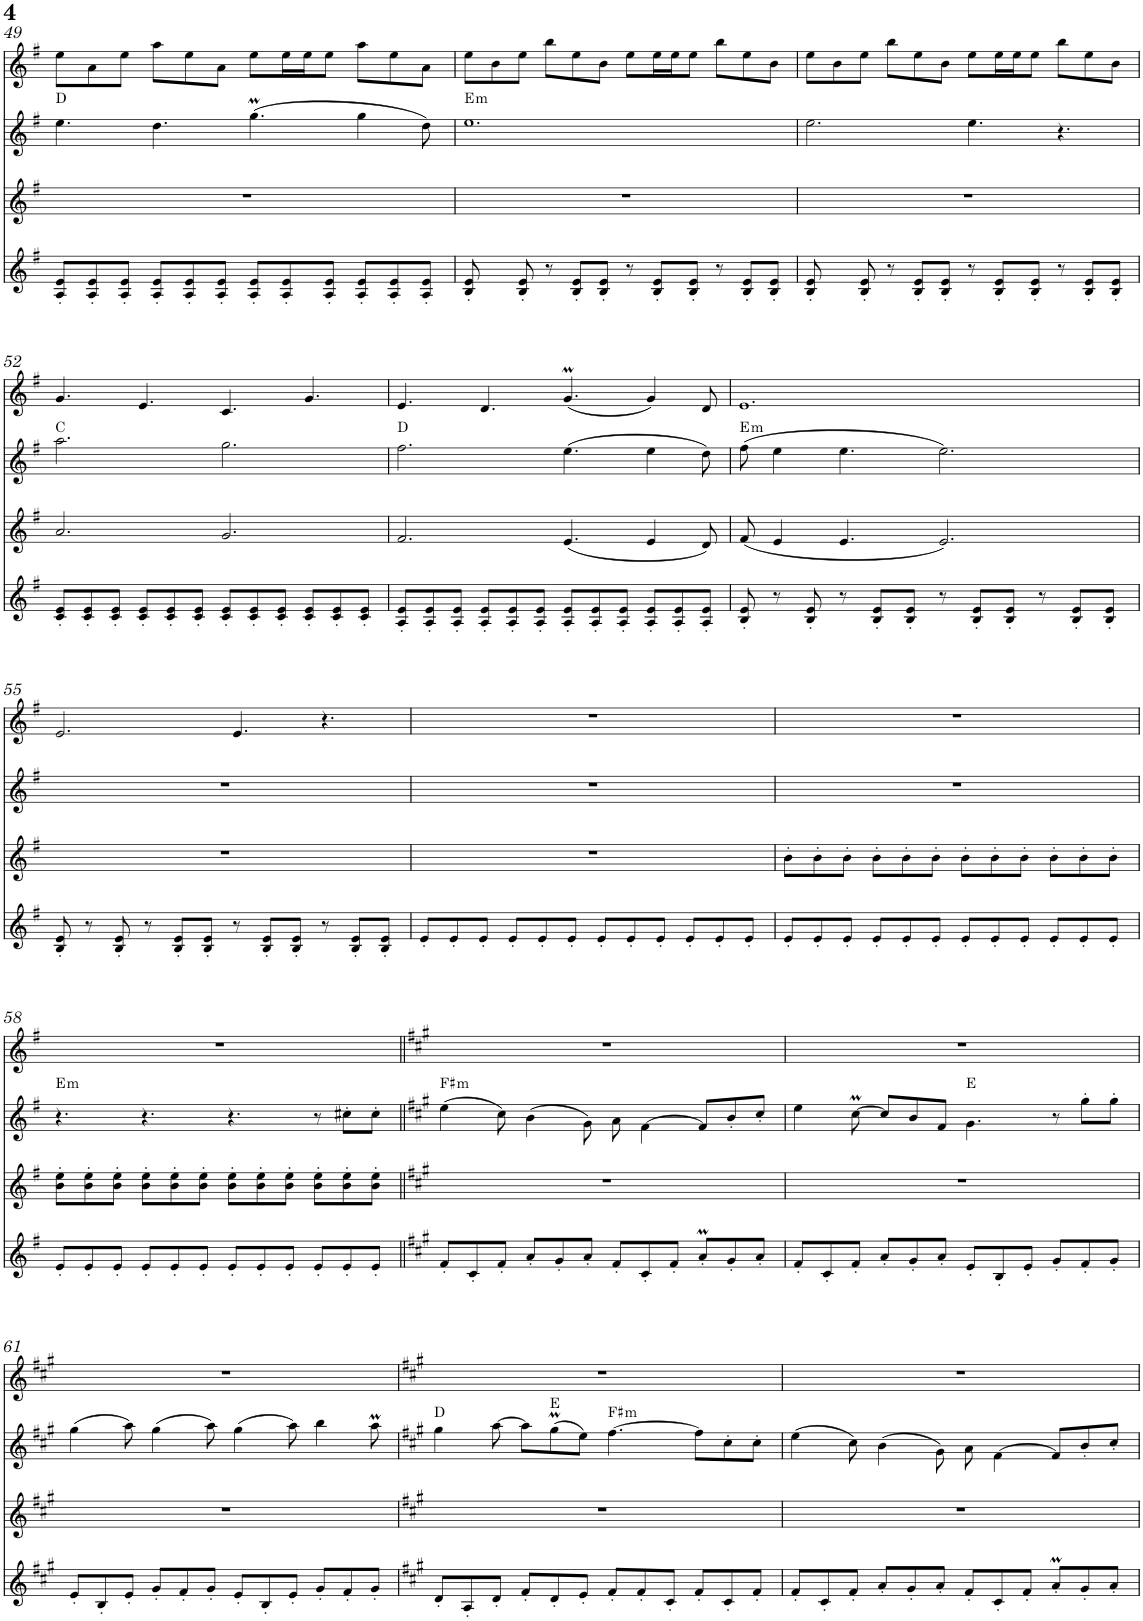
**kern	**kern	**kern	**harte	**kern
*part4	*part3	*part2	*part2	*part1
*staff4	*staff3	*staff2	*	*staff1
*I"Accompaniment 2	*I"Melody 2	*I"Melody 1	*	*I"Accompaniment 1
!!LO:PB:g=z
*clefG2	*clefG2	*clefG2	*	*clefG2
*k[f#]	*k[f#]	*k[f#]	*	*k[f#]
*M12/8	*M12/8	*M12/8	*	*M12/8
=49	=49	=49	=49	=49
8A/' 8e/'L	1.r	4.ee\	D:maj	8ee\L
8A/' 8e/'	.	.	.	8a\
8A/' 8e/'J	.	.	.	8ee\J
8A/' 8e/'L	.	4.dd\	.	8aa\L
8A/' 8e/'	.	.	.	8ee\
8A/' 8e/'J	.	.	.	8a\J
8A/' 8e/'L	.	(4.ggM\	.	8ee\L
8A/' 8e/'	.	.	.	16ee\L
.	.	.	.	16ee\J
8A/' 8e/'J	.	.	.	8ee\J
8A/' 8e/'L	.	4gg\	.	8aa\L
8A/' 8e/'	.	.	.	8ee\
8A/' 8e/'J	.	8dd\)	.	8a\J
=50	=50	=50	=50	=50
!	!	!	!LO:H:kt=m	!
8B/' 8e/'	1.r	1.ee	E:min	8ee\L
8ryy	.	.	.	8b\
8B/' 8e/'	.	.	.	8ee\J
8r	.	.	.	8bb\L
8B/' 8e/'L	.	.	.	8ee\
8B/' 8e/'J	.	.	.	8b\J
8r	.	.	.	8ee\L
8B/' 8e/'L	.	.	.	16ee\L
.	.	.	.	16ee\J
8B/' 8e/'J	.	.	.	8ee\J
8r	.	.	.	8bb\L
8B/' 8e/'L	.	.	.	8ee\
8B/' 8e/'J	.	.	.	8b\J
=51	=51	=51	=51	=51
8B/' 8e/'	1.r	2.ee\	.	8ee\L
8ryy	.	.	.	8b\
8B/' 8e/'	.	.	.	8ee\J
8r	.	.	.	8bb\L
8B/' 8e/'L	.	.	.	8ee\
8B/' 8e/'J	.	.	.	8b\J
8r	.	4.ee\	.	8ee\L
8B/' 8e/'L	.	.	.	16ee\L
.	.	.	.	16ee\J
8B/' 8e/'J	.	.	.	8ee\J
8r	.	4.r	.	8bb\L
8B/' 8e/'L	.	.	.	8ee\
8B/' 8e/'J	.	.	.	8b\J
!!LO:LB:g=z
=52	=52	=52	=52	=52
8c/' 8e/'L	2.a/	2.aa\	C:maj	4.g/
8c/' 8e/'	.	.	.	.
8c/' 8e/'J	.	.	.	.
8c/' 8e/'L	.	.	.	4.e/
8c/' 8e/'	.	.	.	.
8c/' 8e/'J	.	.	.	.
8c/' 8e/'L	2.g/	2.gg\	.	4.c/
8c/' 8e/'	.	.	.	.
8c/' 8e/'J	.	.	.	.
8c/' 8e/'L	.	.	.	4.g/
8c/' 8e/'	.	.	.	.
8c/' 8e/'J	.	.	.	.
=53	=53	=53	=53	=53
8A/' 8e/'L	2.f#/	2.ff#\	D:maj	4.e/
8A/' 8e/'	.	.	.	.
8A/' 8e/'J	.	.	.	.
8A/' 8e/'L	.	.	.	4.d/
8A/' 8e/'	.	.	.	.
8A/' 8e/'J	.	.	.	.
8A/' 8e/'L	(4.e/	(4.ee\	.	(4.gM/
8A/' 8e/'	.	.	.	.
8A/' 8e/'J	.	.	.	.
8A/' 8e/'L	4e/	4ee\	.	4g/)
8A/' 8e/'	.	.	.	.
8A/' 8e/'J	8d/)	8dd\)	.	8d/
=54	=54	=54	=54	=54
!	!	!	!LO:H:kt=m	!
8B/' 8e/'	(8f#/	(8ff#\	E:min	1.e
8r	4e/	4ee\	.	.
8B/' 8e/'	.	.	.	.
8r	4.e/	4.ee\	.	.
8B/' 8e/'L	.	.	.	.
8B/' 8e/'J	.	.	.	.
8r	2.e/)	2.ee\)	.	.
8B/' 8e/'L	.	.	.	.
8B/' 8e/'J	.	.	.	.
8r	.	.	.	.
8B/' 8e/'L	.	.	.	.
8B/' 8e/'J	.	.	.	.
!!LO:LB:g=z
=55	=55	=55	=55	=55
8B/' 8e/'	1.r	1.r	.	2.e/
8r	.	.	.	.
8B/' 8e/'	.	.	.	.
8r	.	.	.	.
8B/' 8e/'L	.	.	.	.
8B/' 8e/'J	.	.	.	.
8r	.	.	.	4.e/
8B/' 8e/'L	.	.	.	.
8B/' 8e/'J	.	.	.	.
8r	.	.	.	4.r
8B/' 8e/'L	.	.	.	.
8B/' 8e/'J	.	.	.	.
=56	=56	=56	=56	=56
8e'/L	1.r	1.r	.	1.r
8e'/	.	.	.	.
8e'/J	.	.	.	.
8e'/L	.	.	.	.
8e'/	.	.	.	.
8e'/J	.	.	.	.
8e'/L	.	.	.	.
8e'/	.	.	.	.
8e'/J	.	.	.	.
8e'/L	.	.	.	.
8e'/	.	.	.	.
8e'/J	.	.	.	.
=57	=57	=57	=57	=57
8e'/L	8b'\L	1.r	.	1.r
8e'/	8b'\	.	.	.
8e'/J	8b'\J	.	.	.
8e'/L	8b'\L	.	.	.
8e'/	8b'\	.	.	.
8e'/J	8b'\J	.	.	.
8e'/L	8b'\L	.	.	.
8e'/	8b'\	.	.	.
8e'/J	8b'\J	.	.	.
8e'/L	8b'\L	.	.	.
8e'/	8b'\	.	.	.
8e'/J	8b'\J	.	.	.
!!LO:LB:g=z
=58	=58	=58	=58	=58
!	!	!	!LO:H:kt=m	!
8e'/L	8b\' 8ee\'L	4.r	E:min	1.r
8e'/	8b\' 8ee\'	.	.	.
8e'/J	8b\' 8ee\'J	.	.	.
8e'/L	8b\' 8ee\'L	4.r	.	.
8e'/	8b\' 8ee\'	.	.	.
8e'/J	8b\' 8ee\'J	.	.	.
8e'/L	8b\' 8ee\'L	4.r	.	.
8e'/	8b\' 8ee\'	.	.	.
8e'/J	8b\' 8ee\'J	.	.	.
8e'/L	8b\' 8ee\'L	8r	.	.
8e'/	8b\' 8ee\'	8cc#X'\L	.	.
8e'/J	8b\' 8ee\'J	8cc#'\J	.	.
=59||	=59||	=59||	=59||	=59||
*k[f#c#g#]	*k[f#c#g#]	*k[f#c#g#]	*	*k[f#c#g#]
!	!	!	!LO:H:kt=m	!
8f#'/L	1.r	(>4ee\	F#:min	1.r
8c#'/	.	.	.	.
8f#'/J	.	8cc#\)	.	.
8a'/L	.	(>4b\	.	.
8g#'/	.	.	.	.
8a'/J	.	8g#\)	.	.
8f#'/L	.	8a\	.	.
8c#'/	.	[>4f#\	.	.
8f#'/J	.	.	.	.
8aM'/L	.	8f#/L]	.	.
8g#'/	.	8b'/	.	.
8a'/J	.	8cc#'/J	.	.
=60	=60	=60	=60	=60
8f#'/L	1.r	4ee\	.	1.r
8c#'/	.	.	.	.
8f#'/J	.	[>8cc#m\	.	.
8a'/L	.	8cc#/L]	.	.
8g#'/	.	8b/	.	.
8a'/J	.	8f#/J	.	.
8e'/L	.	4.g#\	E:maj	.
8B'/	.	.	.	.
8e'/J	.	.	.	.
8g#'/L	.	8r	.	.
8f#'/	.	8gg#'\L	.	.
8g#'/J	.	8gg#'\J	.	.
!!LO:LB:g=z
=61	=61	=61	=61	=61
8e'/L	1.r	(>4gg#\	.	1.r
8B'/	.	.	.	.
8e'/J	.	8aa\)	.	.
8g#'/L	.	(>4gg#\	.	.
8f#'/	.	.	.	.
8g#'/J	.	8aa\)	.	.
8e'/L	.	(>4gg#\	.	.
8B'/	.	.	.	.
8e'/J	.	8aa\)	.	.
8g#'/L	.	4bb\	.	.
8f#'/	.	.	.	.
8g#'/J	.	8aaM\	.	.
=62	=62	=62	=62	=62
*k[f#c#g#]	*k[f#c#g#]	*k[f#c#g#]	*	*k[f#c#g#]
8d'/L	1.r	4gg#\	D:maj	1.r
8A'/	.	.	.	.
8d'/J	.	[>8aa\	.	.
8f#'/L	.	8aa\L]	.	.
8d'/	.	(>8gg#m\	E:maj	.
8e'/J	.	8ee\J)	.	.
!	!	!	!LO:H:kt=m	!
8f#'/L	.	[>4.ff#\	F#:min	.
8f#'/	.	.	.	.
8c#'/J	.	.	.	.
8f#'/L	.	8ff#\L]	.	.
8c#'/	.	8cc#'\	.	.
8f#'/J	.	8cc#'\J	.	.
=63	=63	=63	=63	=63
8f#'/L	1.r	(>4ee\	.	1.r
8c#'/	.	.	.	.
8f#'/J	.	8cc#\)	.	.
8a'/L	.	(>4b\	.	.
8g#'/	.	.	.	.
8a'/J	.	8g#\)	.	.
8f#'/L	.	8a\	.	.
8c#'/	.	[>4f#\	.	.
8f#'/J	.	.	.	.
8aM'/L	.	8f#/L]	.	.
8g#'/	.	8b'/	.	.
8a'/J	.	8cc#'/J	.	.
=	=	=	=	=
*-	*-	*-	*-	*-
